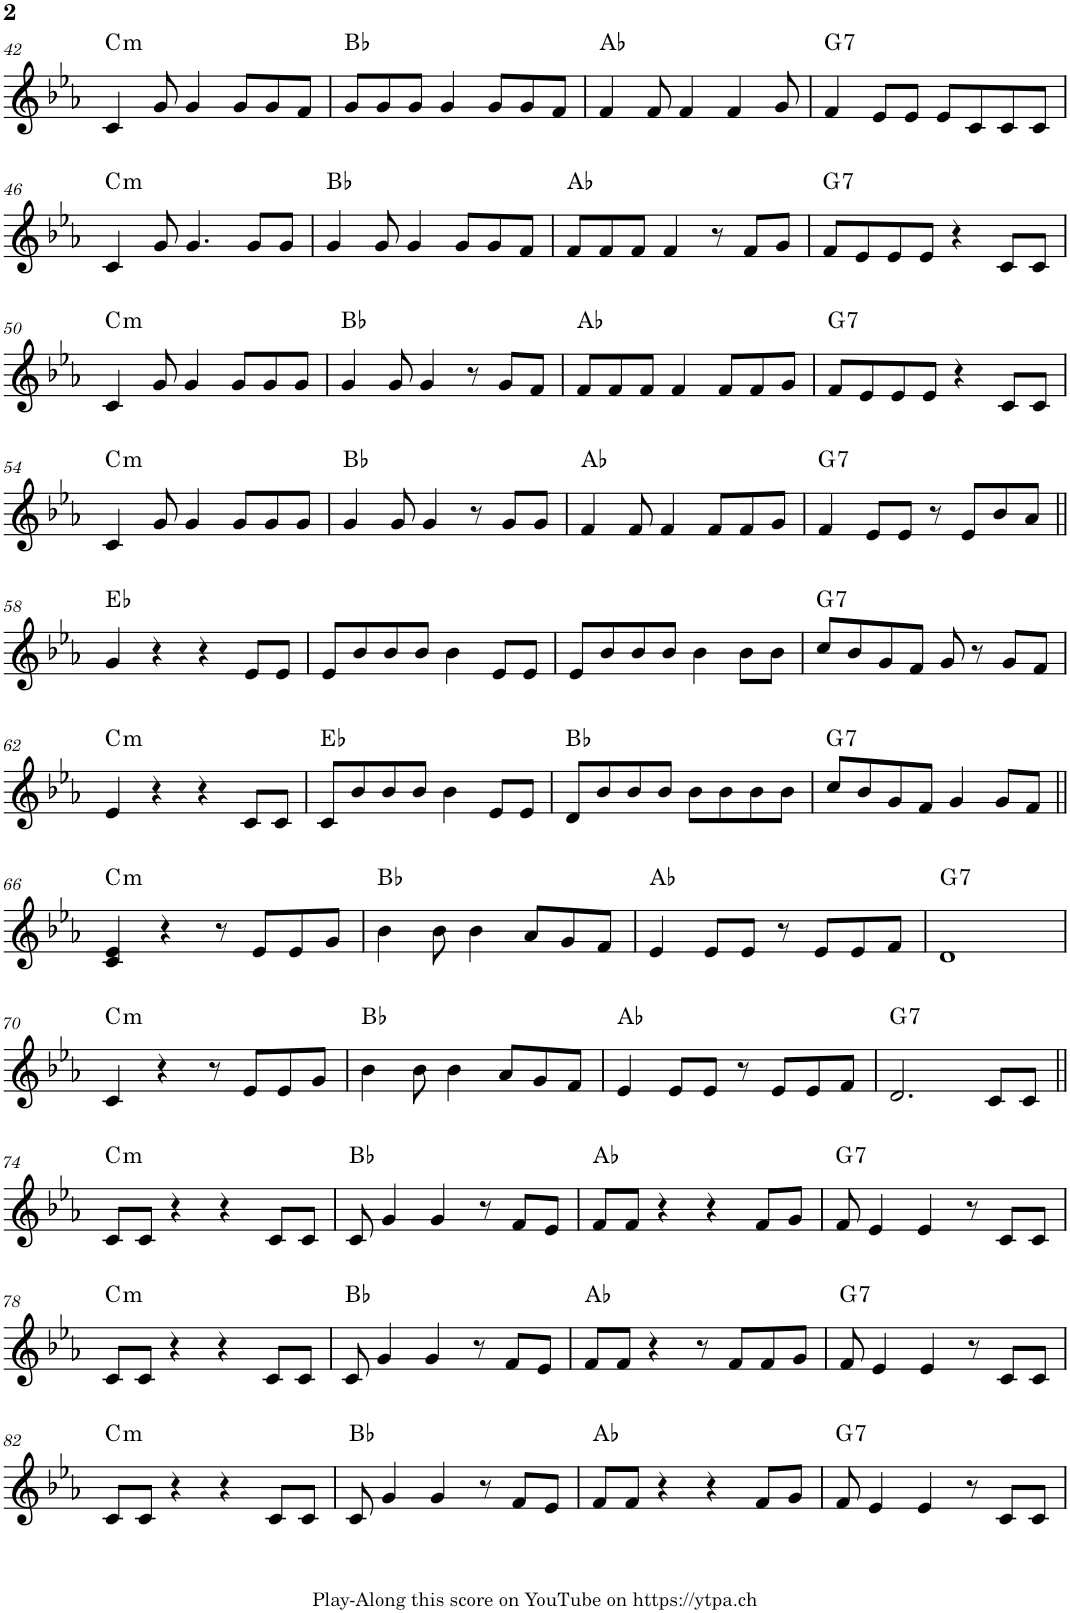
**kern	**harte
*part1	*part1
*staff1	*
*I"Voice	*
*I'Vc.	*
!!LO:PB:g=z
*clefG2	*
*k[b-e-a-]	*
*M4/4	*
=42	=42
!	!LO:H:kt=m
4c/	C:min
8g/	.
4g/	.
8g/L	.
8g/	.
8f/J	.
=43	=43
8g/L	Bb:maj
8g/	.
8g/J	.
4g/	.
8g/L	.
8g/	.
8f/J	.
=44	=44
4f/	Ab:maj
8f/	.
4f/	.
4f/	.
8g/	.
=45	=45
!	!LO:H:kt=7
4f/	G:7
8e-/L	.
8e-/J	.
8e-/L	.
8c/	.
8c/	.
8c/J	.
!!LO:LB:g=z
=46	=46
!	!LO:H:kt=m
4c/	C:min
8g/	.
4.g/	.
8g/L	.
8g/J	.
=47	=47
4g/	Bb:maj
8g/	.
4g/	.
8g/L	.
8g/	.
8f/J	.
=48	=48
8f/L	Ab:maj
8f/	.
8f/J	.
4f/	.
8r	.
8f/L	.
8g/J	.
=49	=49
!	!LO:H:kt=7
8f/L	G:7
8e-/	.
8e-/	.
8e-/J	.
4r	.
8c/L	.
8c/J	.
!!LO:LB:g=z
=50	=50
!	!LO:H:kt=m
4c/	C:min
8g/	.
4g/	.
8g/L	.
8g/	.
8g/J	.
=51	=51
4g/	Bb:maj
8g/	.
4g/	.
8r	.
8g/L	.
8f/J	.
=52	=52
8f/L	Ab:maj
8f/	.
8f/J	.
4f/	.
8f/L	.
8f/	.
8g/J	.
=53	=53
!	!LO:H:kt=7
8f/L	G:7
8e-/	.
8e-/	.
8e-/J	.
4r	.
8c/L	.
8c/J	.
!!LO:LB:g=z
=54	=54
!	!LO:H:kt=m
4c/	C:min
8g/	.
4g/	.
8g/L	.
8g/	.
8g/J	.
=55	=55
4g/	Bb:maj
8g/	.
4g/	.
8r	.
8g/L	.
8g/J	.
=56	=56
4f/	Ab:maj
8f/	.
4f/	.
8f/L	.
8f/	.
8g/J	.
=57	=57
!	!LO:H:kt=7
4f/	G:7
8e-/L	.
8e-/J	.
8r	.
8e-/L	.
8b-/	.
8a-/J	.
!!LO:LB:g=z
=58||	=58||
4g/	Eb:maj
4r	.
4r	.
8e-/L	.
8e-/J	.
=59	=59
8e-/L	.
8b-/	.
8b-/	.
8b-/J	.
4b-\	.
8e-/L	.
8e-/J	.
=60	=60
8e-/L	.
8b-/	.
8b-/	.
8b-/J	.
4b-\	.
8b-\L	.
8b-\J	.
=61	=61
!	!LO:H:kt=7
8cc/L	G:7
8b-/	.
8g/	.
8f/J	.
8g/	.
8r	.
8g/L	.
8f/J	.
!!LO:LB:g=z
=62	=62
!	!LO:H:kt=m
4e-/	C:min
4r	.
4r	.
8c/L	.
8c/J	.
=63	=63
8c/L	Eb:maj
8b-/	.
8b-/	.
8b-/J	.
4b-\	.
8e-/L	.
8e-/J	.
=64	=64
8d/L	Bb:maj
8b-/	.
8b-/	.
8b-/J	.
8b-\L	.
8b-\	.
8b-\	.
8b-\J	.
=65	=65
!	!LO:H:kt=7
8cc/L	G:7
8b-/	.
8g/	.
8f/J	.
4g/	.
8g/L	.
8f/J	.
!!LO:LB:g=z
=66||	=66||
!	!LO:H:kt=m
4c/ 4e-/	C:min
4r	.
8r	.
8e-/L	.
8e-/	.
8g/J	.
=67	=67
4b-\	Bb:maj
8b-\	.
4b-\	.
8a-/L	.
8g/	.
8f/J	.
=68	=68
4e-/	Ab:maj
8e-/L	.
8e-/J	.
8r	.
8e-/L	.
8e-/	.
8f/J	.
=69	=69
!	!LO:H:kt=7
1d	G:7
!!LO:LB:g=z
=70	=70
!	!LO:H:kt=m
4c/	C:min
4r	.
8r	.
8e-/L	.
8e-/	.
8g/J	.
=71	=71
4b-\	Bb:maj
8b-\	.
4b-\	.
8a-/L	.
8g/	.
8f/J	.
=72	=72
4e-/	Ab:maj
8e-/L	.
8e-/J	.
8r	.
8e-/L	.
8e-/	.
8f/J	.
=73	=73
!	!LO:H:kt=7
2.d/	G:7
8c/L	.
8c/J	.
!!LO:LB:g=z
=74||	=74||
!	!LO:H:kt=m
8c/L	C:min
8c/J	.
4r	.
4r	.
8c/L	.
8c/J	.
=75	=75
8c/	Bb:maj
4g/	.
4g/	.
8r	.
8f/L	.
8e-/J	.
=76	=76
8f/L	Ab:maj
8f/J	.
4r	.
4r	.
8f/L	.
8g/J	.
=77	=77
!	!LO:H:kt=7
8f/	G:7
4e-/	.
4e-/	.
8r	.
8c/L	.
8c/J	.
!!LO:LB:g=z
=78	=78
!	!LO:H:kt=m
8c/L	C:min
8c/J	.
4r	.
4r	.
8c/L	.
8c/J	.
=79	=79
8c/	Bb:maj
4g/	.
4g/	.
8r	.
8f/L	.
8e-/J	.
=80	=80
8f/L	Ab:maj
8f/J	.
4r	.
8r	.
8f/L	.
8f/	.
8g/J	.
=81	=81
!	!LO:H:kt=7
8f/	G:7
4e-/	.
4e-/	.
8r	.
8c/L	.
8c/J	.
!!LO:LB:g=z
=82	=82
!	!LO:H:kt=m
8c/L	C:min
8c/J	.
4r	.
4r	.
8c/L	.
8c/J	.
=83	=83
8c/	Bb:maj
4g/	.
4g/	.
8r	.
8f/L	.
8e-/J	.
=84	=84
8f/L	Ab:maj
8f/J	.
4r	.
4r	.
8f/L	.
8g/J	.
=85	=85
!	!LO:H:kt=7
8f/	G:7
4e-/	.
4e-/	.
8r	.
8c/L	.
8c/J	.
=	=
*-	*-
